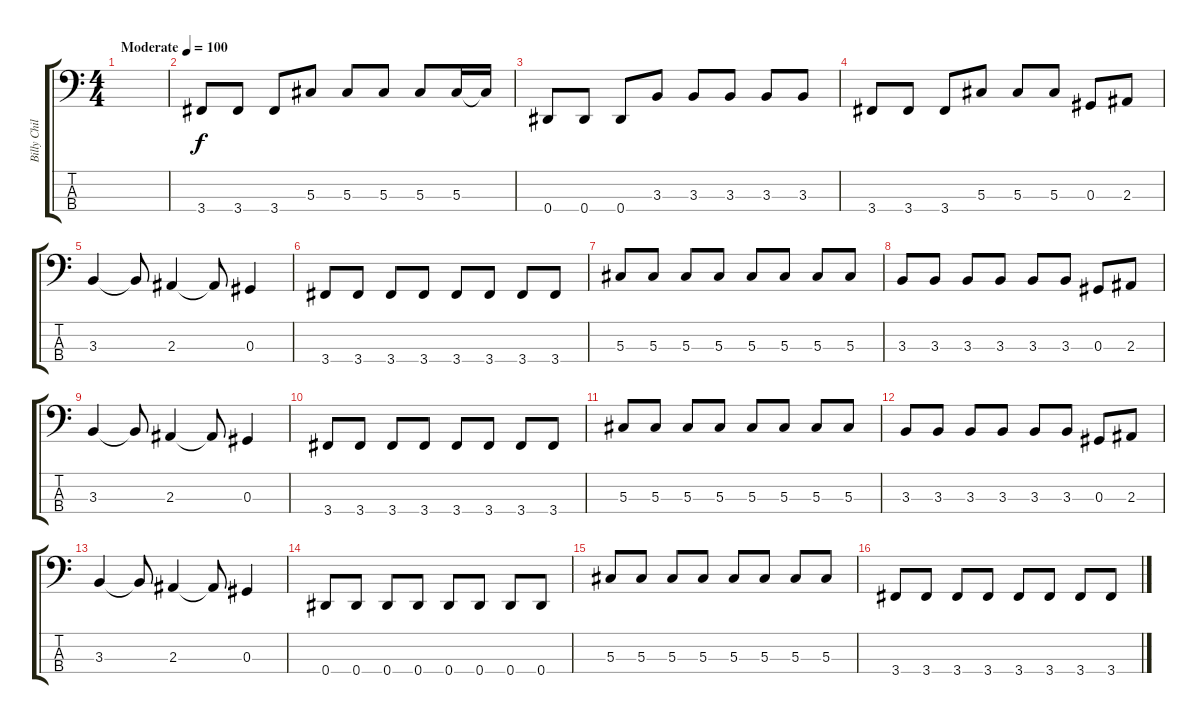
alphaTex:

\track ("Billy Childs" "Billy Chil") {instrument electricbasspick}
\staff {score tabs}
\tuning (Gb2 Db2 Ab1 Eb1) {hide}
\ts (4 4)
\tempo (100 "Moderate")
\clef f4
\ks c
|
3.4.8 3.4.8 3.4.8 5.3.8 5.3.8 5.3.8 5.3.8 5.3.16 5.3{t}.16 |
0.4.8 0.4.8 0.4.8 3.3.8 3.3.8 3.3.8 3.3.8 3.3.8 |
3.4.8 3.4.8 3.4.8 5.3.8 5.3.8 5.3.8 0.3.8 2.3.8 |
3.3.4 3.3{t}.8 2.3.4 2.3{t}.8 0.3.4 |
3.4.8 3.4.8 3.4.8 3.4.8 3.4.8 3.4.8 3.4.8 3.4.8 |
5.3.8 5.3.8 5.3.8 5.3.8 5.3.8 5.3.8 5.3.8 5.3.8 |
3.3.8 3.3.8 3.3.8 3.3.8 3.3.8 3.3.8 0.3.8 2.3.8 |
3.3.4 3.3{t}.8 2.3.4 2.3{t}.8 0.3.4 |
3.4.8 3.4.8 3.4.8 3.4.8 3.4.8 3.4.8 3.4.8 3.4.8 |
5.3.8 5.3.8 5.3.8 5.3.8 5.3.8 5.3.8 5.3.8 5.3.8 |
3.3.8 3.3.8 3.3.8 3.3.8 3.3.8 3.3.8 0.3.8 2.3.8 |
3.3.4 3.3{t}.8 2.3.4 2.3{t}.8 0.3.4 |
0.4.8 0.4.8 0.4.8 0.4.8 0.4.8 0.4.8 0.4.8 0.4.8 |
5.3.8 5.3.8 5.3.8 5.3.8 5.3.8 5.3.8 5.3.8 5.3.8 |
3.4.8 3.4.8 3.4.8 3.4.8 3.4.8 3.4.8 3.4.8 3.4.8
